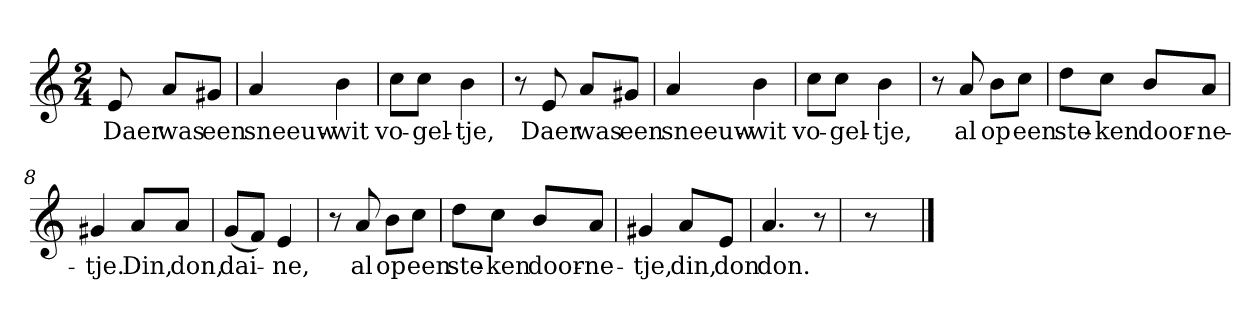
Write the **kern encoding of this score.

**kern	**text
*part1	*part1
*staff1	*staff1
*clefG2	*
*k[]	*
*a:	*
*M2/4	*
*MM120	*
=	=
8e	Daer
8a/L	was
8g#X/J	een
=1	=1
4a	sneeuw-
4b	-wit
=2	=2
8cc\L	vo-
8cc\J	-gel-
4b	-tje,
=3	=3
8r	.
8e	Daer
8a/L	was
8g#X/J	een
=4	=4
4a	sneeuw-
4b	-wit
=5	=5
8cc\L	vo-
8cc\J	-gel-
4b	-tje,
=6	=6
8r	.
8a	al
8b\L	op
8cc\J	een
=7	=7
8dd\L	ste-
8cc\J	-ken
8b/L	door-
8a/J	-ne-
=8	=8
4g#X	-tje.
8a/L	Din,
8a/J	don,
=9	=9
(8g/L	dai-
8f/J)	.
4e	-ne,
=10	=10
8r	.
8a	al
8b\L	op
8cc\J	een
=11	=11
8dd\L	ste-
8cc\J	-ken
8b/L	door-
8a/J	-ne-
=12	=12
4g#X	-tje,
8a/L	din,
8e/J	don
=13	=13
4.a	don.
8r	.
=14	=14
8r	.
==	==
*-	*-
